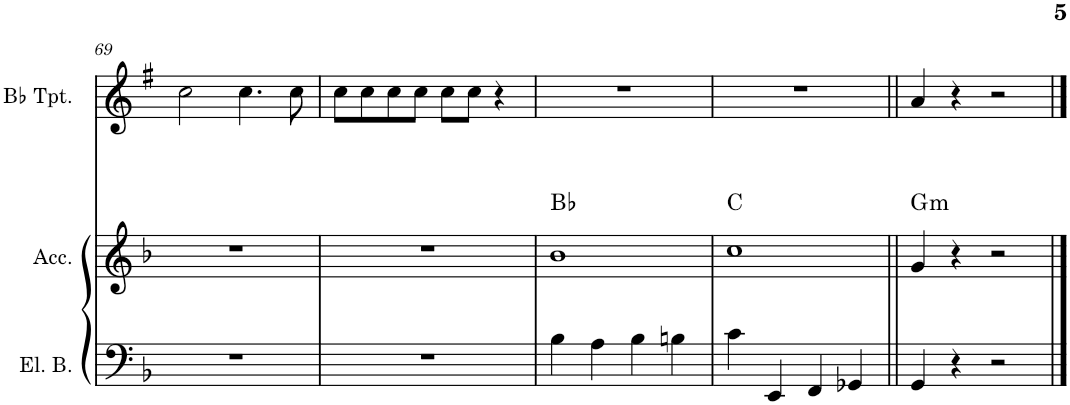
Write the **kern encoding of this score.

**kern	**kern	**harte	**kern
*part3	*part2	*part2	*part1
*staff3	*staff2	*	*staff1
*I"Electric Bass	*I"Accordion	*	*I"Bb Trumpet
*I'El. B.	*I'Acc.	*	*I'Bb Tpt.
!!LO:PB:g=z
*clefF4	*clefG2	*	*clefG2
*Trd7c12	*	*	*Trd1c2
*k[b-]	*k[b-]	*	*k[f#]
*M2/2	*M2/2	*	*M2/2
*met(c|)	*met(c|)	*	*met(c|)
=69	=69	=69	=69
1r	1r	.	2cc\
.	.	.	4.cc\
.	.	.	8cc\
=70	=70	=70	=70
1r	1r	.	8cc\L
.	.	.	8cc\
.	.	.	8cc\
.	.	.	8cc\J
.	.	.	8cc\L
.	.	.	8cc\J
.	.	.	4r
=71	=71	=71	=71
4B-\	1b-	Bb:maj	1r
4A\	.	.	.
4B-\	.	.	.
4Bn\	.	.	.
=72	=72	=72	=72
4c\	1cc	C:maj	1r
4EE/	.	.	.
4FF/	.	.	.
4GG-X/	.	.	.
=73||	=73||	=73||	=73||
!	!	!LO:H:kt=m	!
4GG/	4g/	G:min	4a/
4r	4r	.	4r
2r	2r	.	2r
==	==	==	==
*-	*-	*-	*-
